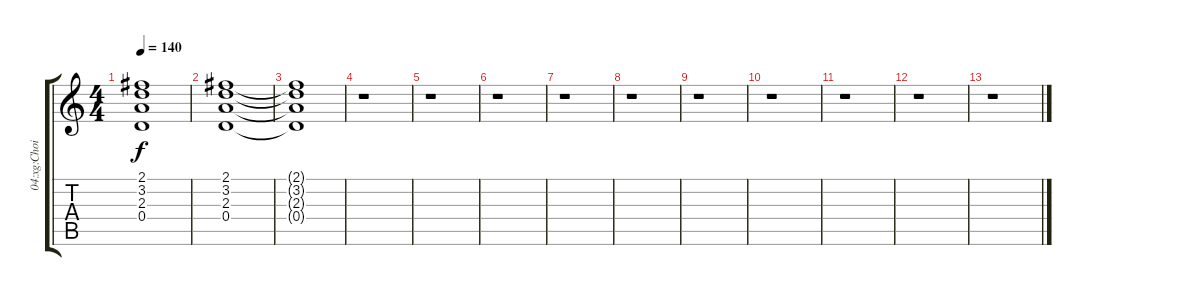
\track ("04:xg:Choir Aah" "04:xg:Choi") {instrument acousticguitarnylon}
\staff {score tabs}
\tuning (E4 B3 G3 D3 A2 E2) {hide}
\ts (4 4)
\tempo 140
\clef g2
\ks c
(2.1 3.2 2.3 0.4).1{dy f} |
(2.1 3.2 2.3 0.4).1 |
(2.1{t} 3.2{t} 2.3{t} 0.4{t}).1 |
r.1 |
r.1 |
r.1 |
r.1 |
r.1 |
r.1 |
r.1 |
r.1 |
r.1 |
r.1
